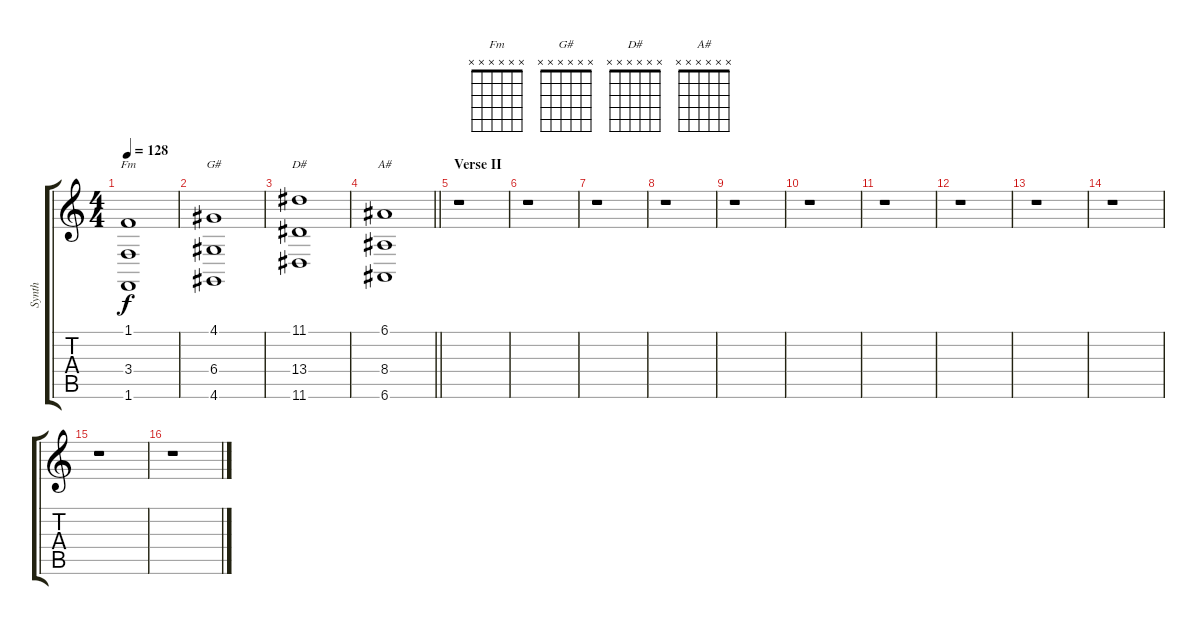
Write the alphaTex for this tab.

\track ("Synth" "Synth") {instrument pad2warm}
\staff {score tabs}
\tuning (E4 B3 G3 D3 A2 E2) {hide}
\chord ("Fm" x x x x x x)
\chord ("G#" x x x x x x)
\chord ("D#" x x x x x x)
\chord ("A#" x x x x x x)
\ts (4 4)
\tempo 128
\clef g2
\ks c
(1.1 3.4 1.6).1{ch "Fm" dy f} |
(4.1 6.4 4.6).1{ch "G#"} |
(11.1 13.4 11.6).1{ch "D#"} |
\barLineRight lightlight
(6.1 8.4 6.6).1{ch "A#"} |
\section ("" "Verse II")
r.1 |
r.1 |
r.1 |
r.1 |
r.1 |
r.1 |
r.1 |
r.1 |
r.1 |
r.1 |
r.1 |
r.1
